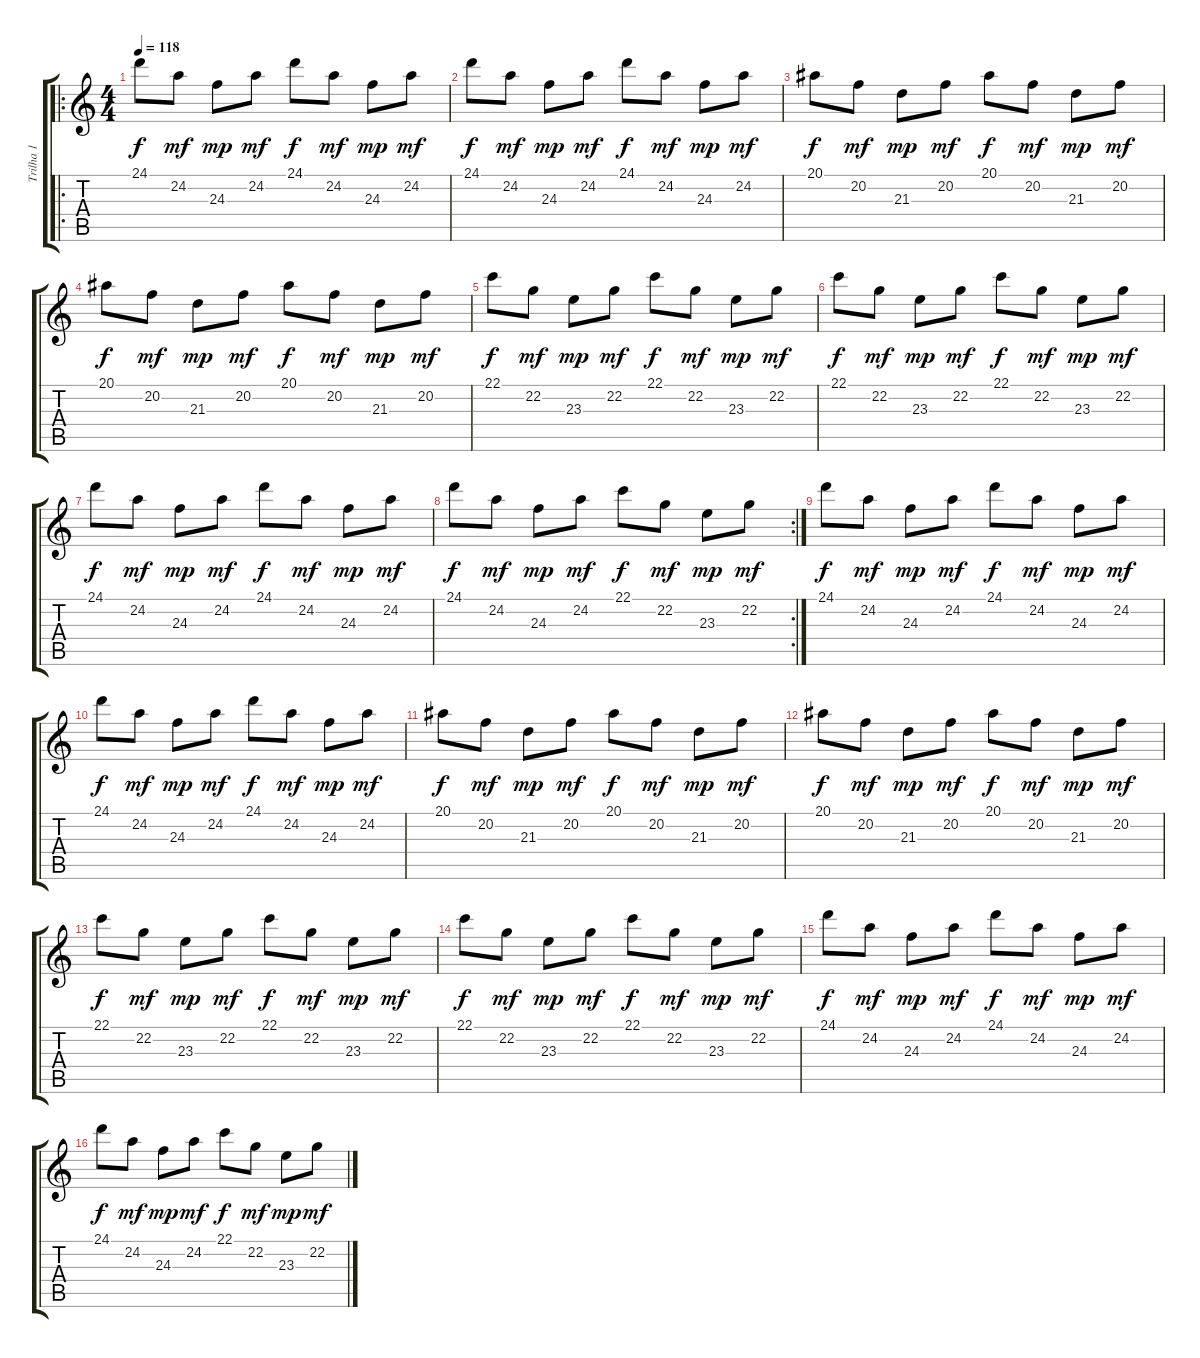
\track ("Trilha 1" "Trilha 1") {instrument glockenspiel}
\staff {score tabs}
\tuning (D4 A3 F3 C3 G2 D2) {hide}
\ro
\ts (4 4)
\tempo 118
\clef g2
\ks c
24.1.8{dy f} 24.2.8{dy mf} 24.3.8{dy mp} 24.2.8{dy mf} 24.1.8{dy f} 24.2.8{dy mf} 24.3.8{dy mp} 24.2.8{dy mf} |
24.1.8{dy f} 24.2.8{dy mf} 24.3.8{dy mp} 24.2.8{dy mf} 24.1.8{dy f} 24.2.8{dy mf} 24.3.8{dy mp} 24.2.8{dy mf} |
20.1.8{dy f} 20.2.8{dy mf} 21.3.8{dy mp} 20.2.8{dy mf} 20.1.8{dy f} 20.2.8{dy mf} 21.3.8{dy mp} 20.2.8{dy mf} |
20.1.8{dy f} 20.2.8{dy mf} 21.3.8{dy mp} 20.2.8{dy mf} 20.1.8{dy f} 20.2.8{dy mf} 21.3.8{dy mp} 20.2.8{dy mf} |
22.1.8{dy f} 22.2.8{dy mf} 23.3.8{dy mp} 22.2.8{dy mf} 22.1.8{dy f} 22.2.8{dy mf} 23.3.8{dy mp} 22.2.8{dy mf} |
22.1.8{dy f} 22.2.8{dy mf} 23.3.8{dy mp} 22.2.8{dy mf} 22.1.8{dy f} 22.2.8{dy mf} 23.3.8{dy mp} 22.2.8{dy mf} |
24.1.8{dy f} 24.2.8{dy mf} 24.3.8{dy mp} 24.2.8{dy mf} 24.1.8{dy f} 24.2.8{dy mf} 24.3.8{dy mp} 24.2.8{dy mf} |
\rc 2
24.1.8{dy f} 24.2.8{dy mf} 24.3.8{dy mp} 24.2.8{dy mf} 22.1.8{dy f} 22.2.8{dy mf} 23.3.8{dy mp} 22.2.8{dy mf} |
24.1.8{dy f} 24.2.8{dy mf} 24.3.8{dy mp} 24.2.8{dy mf} 24.1.8{dy f} 24.2.8{dy mf} 24.3.8{dy mp} 24.2.8{dy mf} |
24.1.8{dy f} 24.2.8{dy mf} 24.3.8{dy mp} 24.2.8{dy mf} 24.1.8{dy f} 24.2.8{dy mf} 24.3.8{dy mp} 24.2.8{dy mf} |
20.1.8{dy f} 20.2.8{dy mf} 21.3.8{dy mp} 20.2.8{dy mf} 20.1.8{dy f} 20.2.8{dy mf} 21.3.8{dy mp} 20.2.8{dy mf} |
20.1.8{dy f} 20.2.8{dy mf} 21.3.8{dy mp} 20.2.8{dy mf} 20.1.8{dy f} 20.2.8{dy mf} 21.3.8{dy mp} 20.2.8{dy mf} |
22.1.8{dy f} 22.2.8{dy mf} 23.3.8{dy mp} 22.2.8{dy mf} 22.1.8{dy f} 22.2.8{dy mf} 23.3.8{dy mp} 22.2.8{dy mf} |
22.1.8{dy f} 22.2.8{dy mf} 23.3.8{dy mp} 22.2.8{dy mf} 22.1.8{dy f} 22.2.8{dy mf} 23.3.8{dy mp} 22.2.8{dy mf} |
24.1.8{dy f} 24.2.8{dy mf} 24.3.8{dy mp} 24.2.8{dy mf} 24.1.8{dy f} 24.2.8{dy mf} 24.3.8{dy mp} 24.2.8{dy mf} |
24.1.8{dy f} 24.2.8{dy mf} 24.3.8{dy mp} 24.2.8{dy mf} 22.1.8{dy f} 22.2.8{dy mf} 23.3.8{dy mp} 22.2.8{dy mf}
